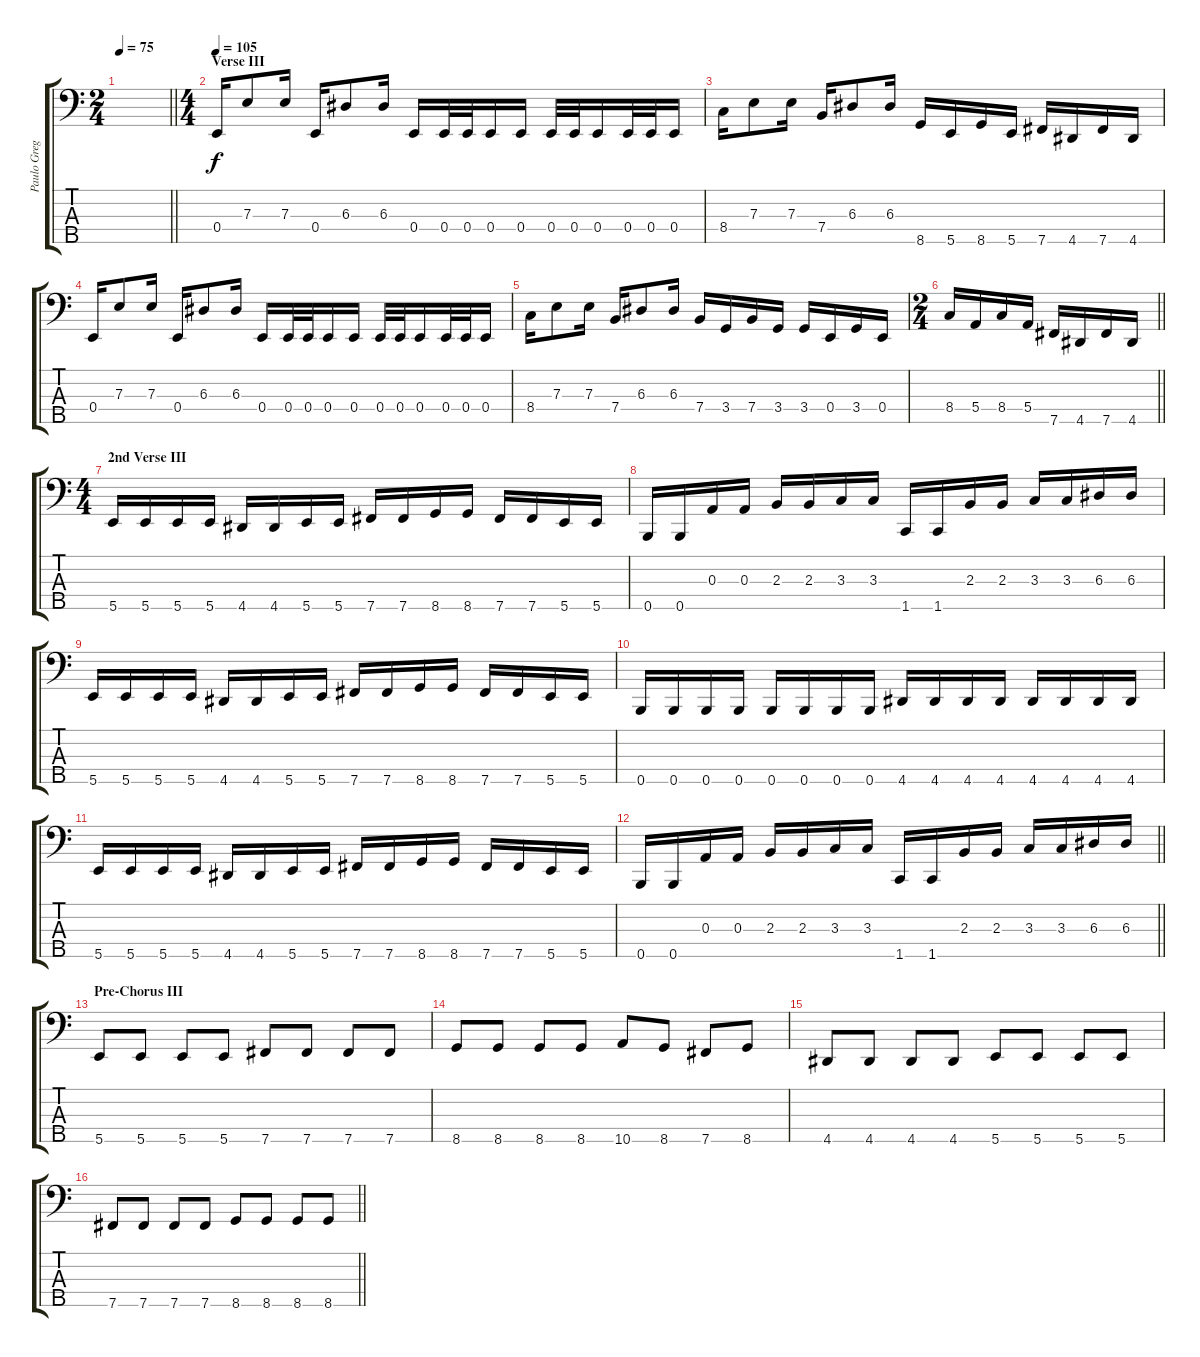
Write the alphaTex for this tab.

\track ("Paulo Gregoletto" "Paulo Greg") {instrument electricbassfinger}
\staff {score tabs}
\tuning (G2 D2 A1 E1 B0) {hide}
\ts (2 4)
\tempo 75
\clef f4
\barLineRight lightlight
\ks c
|
\ts (4 4)
\section ("" "Verse III")
\tempo 105
0.4.16 7.3.8 7.3.16 0.4.16 6.3.8 6.3.16 0.4.16 0.4.32 0.4.32 0.4.16 0.4.16 0.4.32 0.4.32 0.4.16 0.4.32 0.4.32 0.4.16 |
8.4.16 7.3.8 7.3.16 7.4.16 6.3.8 6.3.16 8.5.16 5.5.16 8.5.16 5.5.16 7.5.16 4.5.16 7.5.16 4.5.16 |
0.4.16 7.3.8 7.3.16 0.4.16 6.3.8 6.3.16 0.4.16 0.4.32 0.4.32 0.4.16 0.4.16 0.4.32 0.4.32 0.4.16 0.4.32 0.4.32 0.4.16 |
8.4.16 7.3.8 7.3.16 7.4.16 6.3.8 6.3.16 7.4.16 3.4.16 7.4.16 3.4.16 3.4.16 0.4.16 3.4.16 0.4.16 |
\ts (2 4)
\barLineRight lightlight
8.4.16 5.4.16 8.4.16 5.4.16 7.5.16 4.5.16 7.5.16 4.5.16 |
\ts (4 4)
\section ("" "2nd Verse III")
5.5.16 5.5.16 5.5.16 5.5.16 4.5.16 4.5.16 5.5.16 5.5.16 7.5.16 7.5.16 8.5.16 8.5.16 7.5.16 7.5.16 5.5.16 5.5.16 |
0.5.16 0.5.16 0.3.16 0.3.16 2.3.16 2.3.16 3.3.16 3.3.16 1.5.16 1.5.16 2.3.16 2.3.16 3.3.16 3.3.16 6.3.16 6.3.16 |
5.5.16 5.5.16 5.5.16 5.5.16 4.5.16 4.5.16 5.5.16 5.5.16 7.5.16 7.5.16 8.5.16 8.5.16 7.5.16 7.5.16 5.5.16 5.5.16 |
0.5.16 0.5.16 0.5.16 0.5.16 0.5.16 0.5.16 0.5.16 0.5.16 4.5.16 4.5.16 4.5.16 4.5.16 4.5.16 4.5.16 4.5.16 4.5.16 |
5.5.16 5.5.16 5.5.16 5.5.16 4.5.16 4.5.16 5.5.16 5.5.16 7.5.16 7.5.16 8.5.16 8.5.16 7.5.16 7.5.16 5.5.16 5.5.16 |
\barLineRight lightlight
0.5.16 0.5.16 0.3.16 0.3.16 2.3.16 2.3.16 3.3.16 3.3.16 1.5.16 1.5.16 2.3.16 2.3.16 3.3.16 3.3.16 6.3.16 6.3.16 |
\section ("" "Pre-Chorus III")
5.5.8 5.5.8 5.5.8 5.5.8 7.5.8 7.5.8 7.5.8 7.5.8 |
8.5.8 8.5.8 8.5.8 8.5.8 10.5.8 8.5.8 7.5.8 8.5.8 |
4.5.8 4.5.8 4.5.8 4.5.8 5.5.8 5.5.8 5.5.8 5.5.8 |
\barLineRight lightlight
7.5.8 7.5.8 7.5.8 7.5.8 8.5.8 8.5.8 8.5.8 8.5.8
